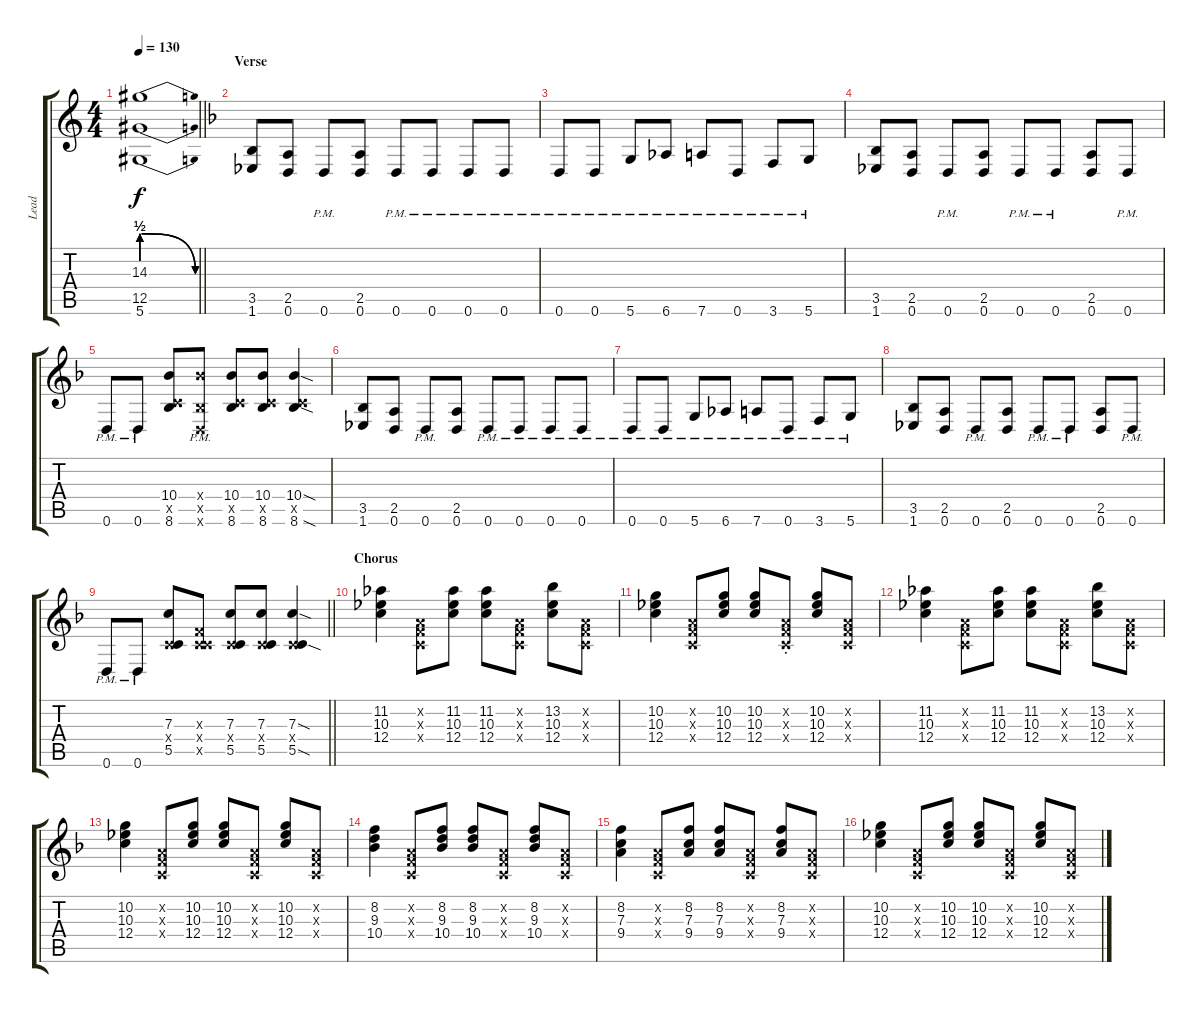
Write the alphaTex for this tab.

\track ("Lead" "Lead") {instrument distortionguitar}
\staff {score tabs}
\tuning (D4 A3 F3 C3 G2 D2) {hide}
\ts (4 4)
\tempo 130
\clef g2
\barLineRight lightlight
\ks c
(14.3{be (release 0 2 60 0) t} 12.5{be (release 0 2 60 0) t} 5.6{be (release 0 2 60 0) t}).1{dy f} |
\section ("" "Verse")
\ks dminor
(3.5 1.6).8 (2.5 0.6).8 0.6{pm}.8 (2.5 0.6).8 0.6{pm}.8 0.6{pm}.8 0.6{pm}.8 0.6{pm}.8 |
0.6{pm}.8 0.6{pm}.8 5.6{pm}.8 6.6{pm}.8 7.6{pm}.8 0.6{pm}.8 3.6{pm}.8 5.6{pm}.8 |
(3.5 1.6).8 (2.5 0.6).8 0.6{pm}.8 (2.5 0.6).8 0.6{pm}.8 0.6{pm}.8 (2.5 0.6).8 0.6{pm}.8 |
0.6{pm}.8 0.6{pm}.8 (10.4 5.5{x} 8.6).8 (10.4{pm x} 3.5{pm x} 0.6{x}).8 (10.4 5.5{x} 8.6).8 (10.4 5.5{x} 8.6).8 (10.4{sod} 5.5{x} 8.6{sod}).4 |
(3.5 1.6).8 (2.5 0.6).8 0.6{pm}.8 (2.5 0.6).8 0.6{pm}.8 0.6{pm}.8 0.6{pm}.8 0.6{pm}.8 |
0.6{pm}.8 0.6{pm}.8 5.6{pm}.8 6.6{pm}.8 7.6{pm}.8 0.6{pm}.8 3.6{pm}.8 5.6{pm}.8 |
(3.5 1.6).8 (2.5 0.6).8 0.6{pm}.8 (2.5 0.6).8 0.6{pm}.8 0.6{pm}.8 (2.5 0.6).8 0.6{pm}.8 |
\barLineRight lightlight
0.6{pm}.8 0.6{pm}.8 (7.3 0.4{x} 5.5).8 (0.3{x} 0.4{x} 5.5{x}).8 (7.3 0.4{x} 5.5).8 (7.3 0.4{x} 5.5).8 (7.3{sod} 0.4{x} 5.5{sod}).4 |
\section ("" "Chorus")
(11.2 10.3 12.4).4 (0.2{x} 0.3{x} 0.4{x}).8 (11.2 10.3 12.4).8 (11.2 10.3 12.4).8 (0.2{x} 0.3{x} 0.4{x}).8 (13.2 10.3 12.4).8 (0.2{x} 0.3{x} 0.4{x}).8 |
(10.2 10.3 12.4).4 (0.2{x} 0.3{x} 0.4{x}).8 (10.2 10.3 12.4).8 (10.2 10.3 12.4).8 (0.2{x} 0.3{st x} 0.4{x}).8 (10.2 10.3 12.4).8 (0.2{x} 0.3{x} 0.4{x}).8 |
(11.2 10.3 12.4).4 (0.2{x} 0.3{x} 0.4{x}).8 (11.2 10.3 12.4).8 (11.2 10.3 12.4).8 (0.2{x} 0.3{x} 0.4{x}).8 (13.2 10.3 12.4).8 (0.2{x} 0.3{x} 0.4{x}).8 |
(10.2 10.3 12.4).4 (0.2{x} 0.3{x} 0.4{x}).8 (10.2 10.3 12.4).8 (10.2 10.3 12.4).8 (0.2{x} 0.3{x} 0.4{x}).8 (10.2 10.3 12.4).8 (0.2{x} 0.3{x} 0.4{x}).8 |
(8.2 9.3 10.4).4 (0.2{x} 0.3{x} 0.4{x}).8 (8.2 9.3 10.4).8 (8.2 9.3 10.4).8 (0.2{x} 0.3{x} 0.4{x}).8 (8.2 9.3 10.4).8 (0.2{x} 0.3{x} 0.4{x}).8 |
(8.2 7.3 9.4).4 (0.2{x} 0.3{x} 0.4{x}).8 (8.2 7.3 9.4).8 (8.2 7.3 9.4).8 (0.2{x} 0.3{x} 0.4{x}).8 (8.2 7.3 9.4).8 (0.2{x} 0.3{x} 0.4{x}).8 |
(10.2 10.3 12.4).4 (0.2{x} 0.3{x} 0.4{x}).8 (10.2 10.3 12.4).8 (10.2 10.3 12.4).8 (0.2{x} 0.3{x} 0.4{x}).8 (10.2 10.3 12.4).8 (0.2{x} 0.3{x} 0.4{x}).8
